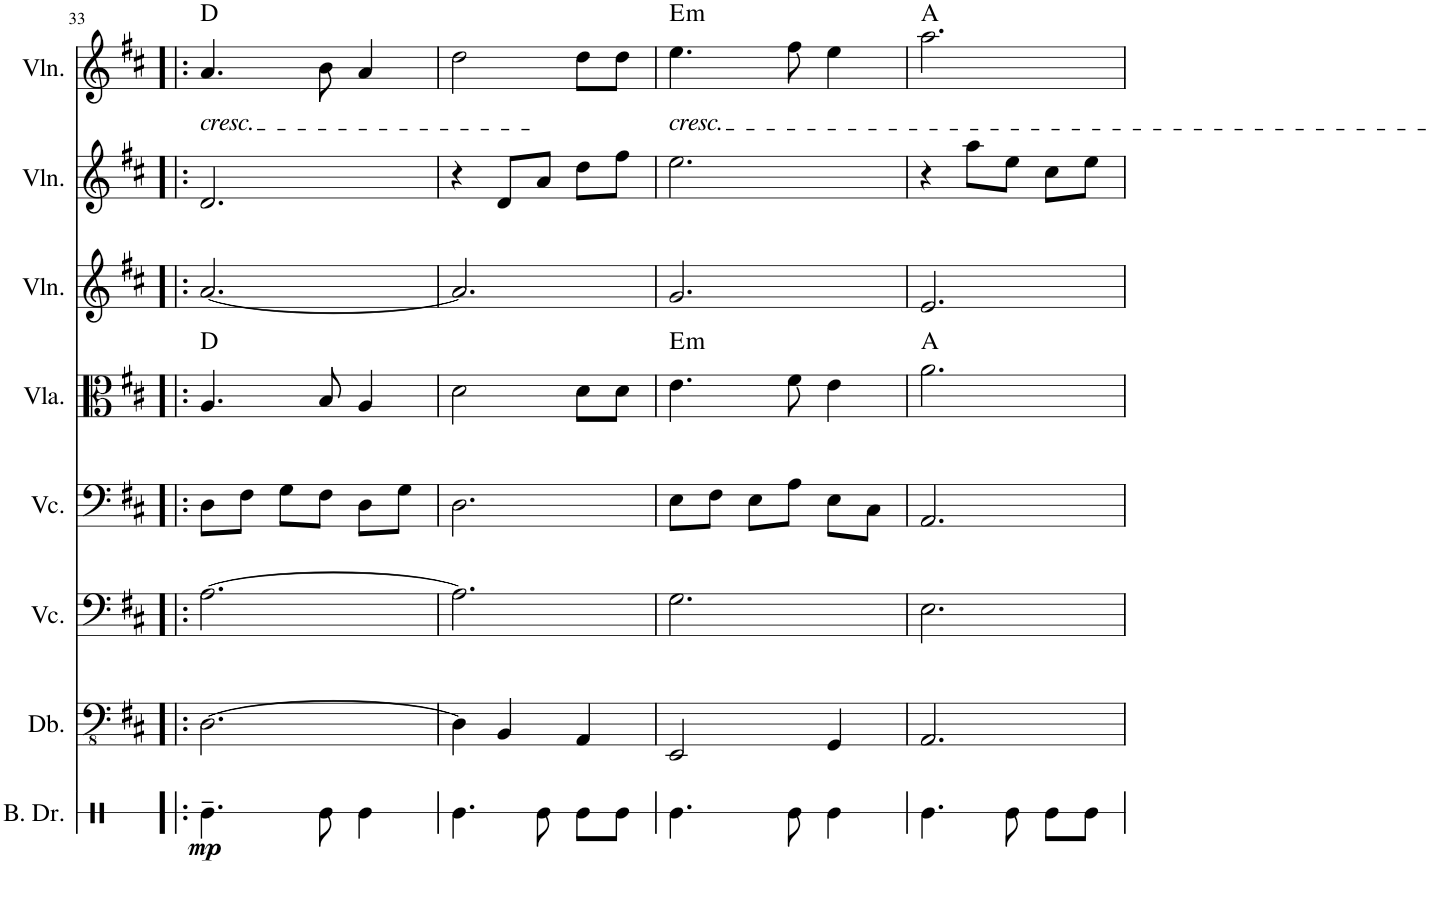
**kern	**dynam	**kern	**kern	**kern	**kern	**harte	**kern	**kern	**kern	**harte
*part8	*part8	*part7	*part6	*part5	*part4	*part4	*part3	*part2	*part1	*part1
*staff8	*staff8	*staff7	*staff6	*staff5	*staff4	*	*staff3	*staff2	*staff1	*
*I"Bass Drum	*	*I"Double Bass	*I"Violoncello	*I"Violoncello	*I"Viola	*	*I"Violin	*I"Violin	*I"Violin	*
*I'B. Dr.	*	*I'Db.	*I'Vc.	*I'Vc.	*I'Vla.	*	*I'Vln.	*I'Vln.	*I'Vln.	*
!!LO:PB:g=z
*clefX	*	*clefFv4	*clefF4	*clefF4	*clefC3	*	*clefG2	*clefG2	*clefG2	*
*	*	*Trd7c12	*	*	*	*	*	*	*	*
*k[]	*	*k[f#c#]	*k[f#c#]	*k[f#c#]	*k[f#c#]	*	*k[f#c#]	*k[f#c#]	*k[f#c#]	*
*M3/4	*	*M3/4	*M3/4	*M3/4	*M3/4	*	*M3/4	*M3/4	*M3/4	*
=33!|:	=33!|:	=33!|:	=33!|:	=33!|:	=33!|:	=33!|:	=33!|:	=33!|:	=33!|:	=33!|:
!	!	!	!	!	!	!	!	!	!LO:TX:b:i:t=cresc.	!
!	!LO:DY:b	!	!	!	!	!	!	!	!	!
4.Re~\	mp	[2.DD\	[2.A\	8D\L	4.A/	D:maj	[2.a/	2.d/	4.a/	D:maj
.	.	.	.	8F#\J	.	.	.	.	.	.
.	.	.	.	8G\L	.	.	.	.	.	.
8Re\	.	.	.	8F#\J	8B/	.	.	.	8b\	.
4Re\	.	.	.	8D\L	4A/	.	.	.	4a/	.
.	.	.	.	8G\J	.	.	.	.	.	.
=34	=34	=34	=34	=34	=34	=34	=34	=34	=34	=34
4.Re\	.	4DD\]	2.A\]	2.D\	2d\	.	2.a/]	4r	2dd\	.
.	.	4BBB/	.	.	.	.	.	8d/L	.	.
8Re\	.	.	.	.	.	.	.	8a/J	.	.
8Re\L	.	4AAA/	.	.	8d\L	.	.	8dd\L	8dd\L	.
8Re\J	.	.	.	.	8d\J	.	.	8ff#\J	8dd\J	.
=35	=35	=35	=35	=35	=35	=35	=35	=35	=35	=35
!	!	!	!	!	!	!LO:H:kt=m	!	!	!LO:TX:b:i:t=cresc.	!LO:H:kt=m
4.Re\	.	2EEE/	2.G\	8E\L	4.e\	E:min	2.g/	2.ee\	4.ee\	E:min
.	.	.	.	8F#\J	.	.	.	.	.	.
.	.	.	.	8E\L	.	.	.	.	.	.
8Re\	.	.	.	8A\J	8f#\	.	.	.	8ff#\	.
4Re\	.	4GGG/	.	8E\L	4e\	.	.	.	4ee\	.
.	.	.	.	8C#\J	.	.	.	.	.	.
=36	=36	=36	=36	=36	=36	=36	=36	=36	=36	=36
4.Re\	.	2.AAA/	2.E\	2.AA/	2.a\	A:maj	2.e/	4r	2.aa\	A:maj
.	.	.	.	.	.	.	.	8aa\L	.	.
8Re\	.	.	.	.	.	.	.	8ee\J	.	.
8Re\L	.	.	.	.	.	.	.	8cc#\L	.	.
8Re\J	.	.	.	.	.	.	.	8ee\J	.	.
=	=	=	=	=	=	=	=	=	=	=
*-	*-	*-	*-	*-	*-	*-	*-	*-	*-	*-
